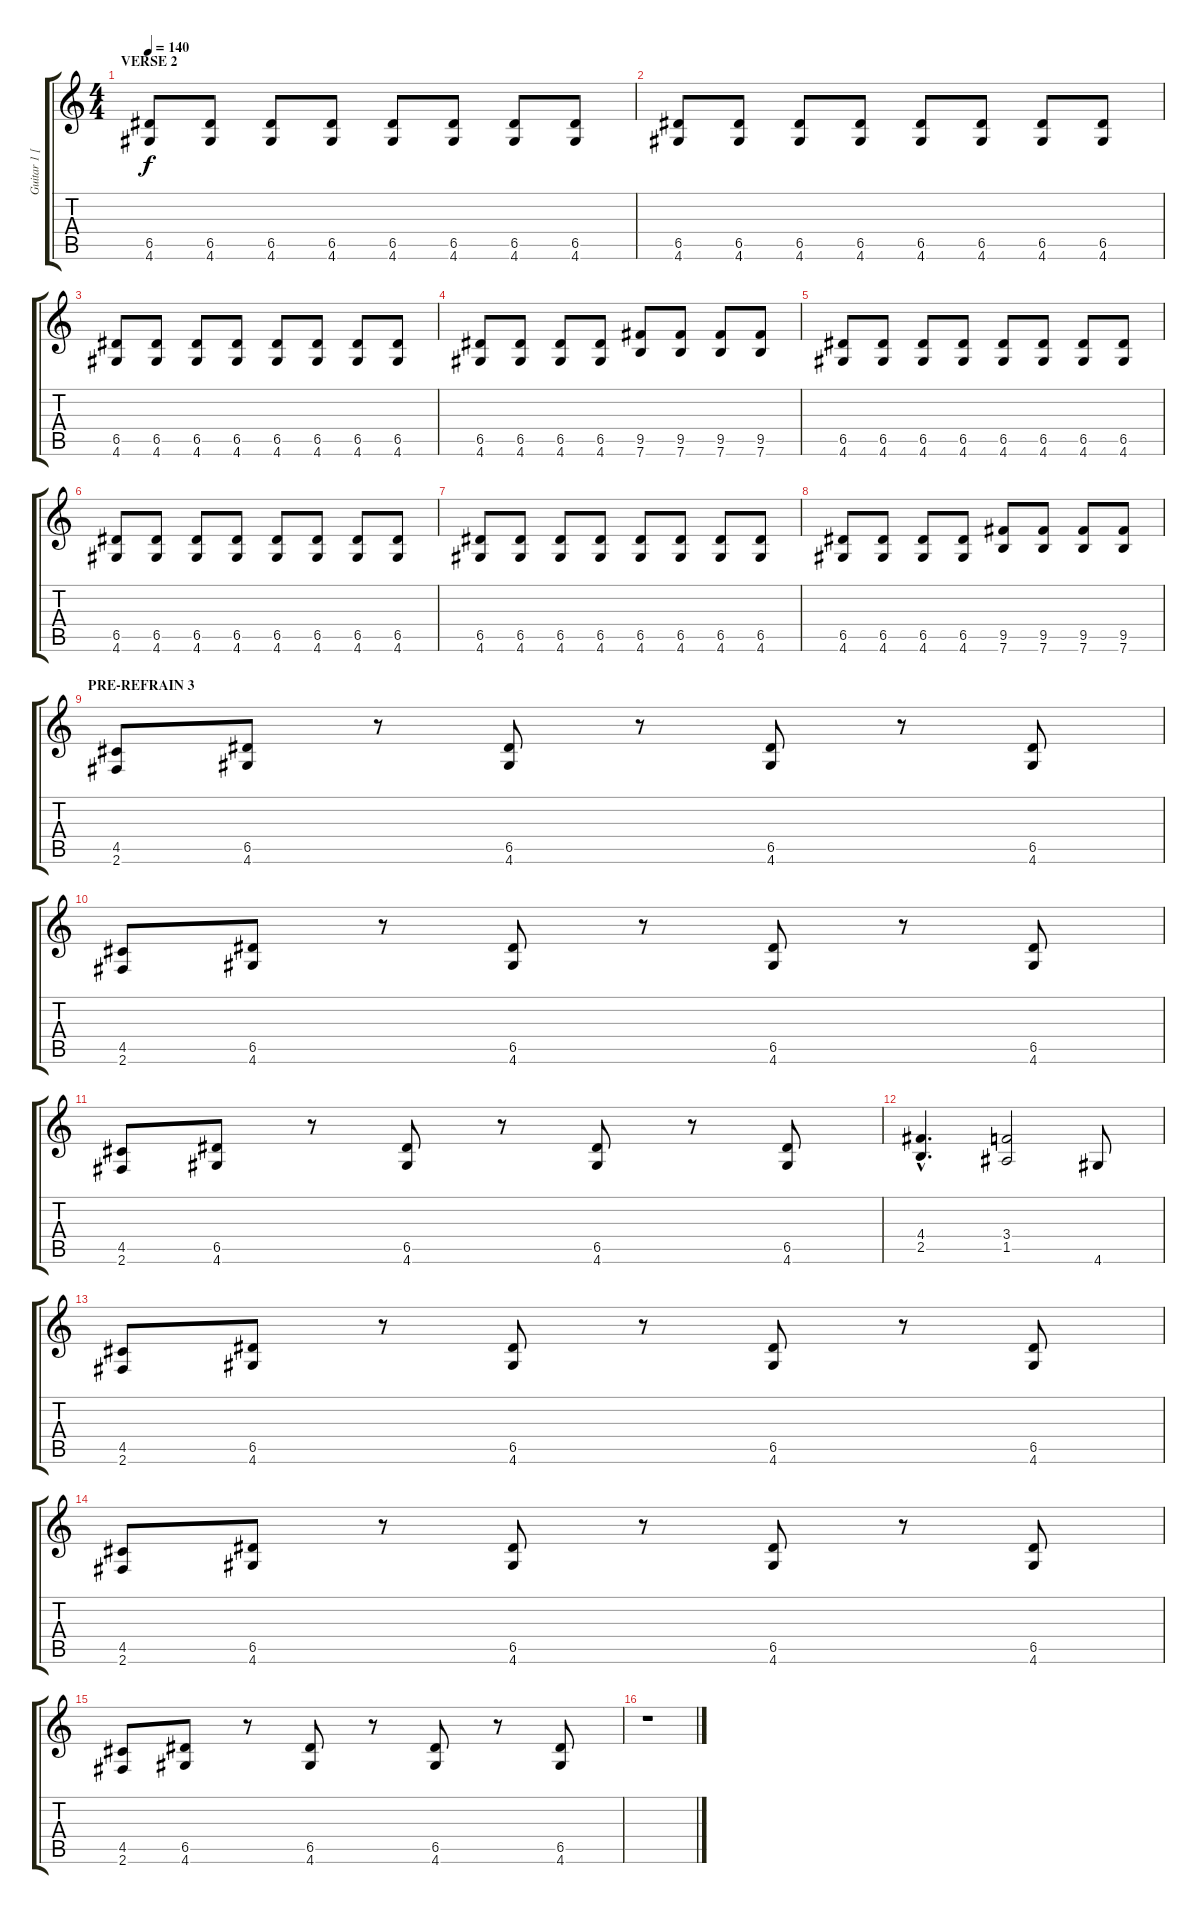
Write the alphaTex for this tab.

\track ("Guitar 1 [Rhytm]" "Guitar 1 [") {instrument distortionguitar}
\staff {score tabs}
\tuning (E4 B3 G3 D3 A2 E2) {hide}
\ts (4 4)
\section ("" "VERSE 2")
\tempo 140
\clef g2
\ks c
(6.5 4.6).8{dy f} (6.5 4.6).8 (6.5 4.6).8 (6.5 4.6).8 (6.5 4.6).8 (6.5 4.6).8 (6.5 4.6).8 (6.5 4.6).8 |
(6.5 4.6).8 (6.5 4.6).8 (6.5 4.6).8 (6.5 4.6).8 (6.5 4.6).8 (6.5 4.6).8 (6.5 4.6).8 (6.5 4.6).8 |
(6.5 4.6).8 (6.5 4.6).8 (6.5 4.6).8 (6.5 4.6).8 (6.5 4.6).8 (6.5 4.6).8 (6.5 4.6).8 (6.5 4.6).8 |
(6.5 4.6).8 (6.5 4.6).8 (6.5 4.6).8 (6.5 4.6).8 (9.5 7.6).8 (9.5 7.6).8 (9.5 7.6).8 (9.5 7.6).8 |
(6.5 4.6).8 (6.5 4.6).8 (6.5 4.6).8 (6.5 4.6).8 (6.5 4.6).8 (6.5 4.6).8 (6.5 4.6).8 (6.5 4.6).8 |
(6.5 4.6).8 (6.5 4.6).8 (6.5 4.6).8 (6.5 4.6).8 (6.5 4.6).8 (6.5 4.6).8 (6.5 4.6).8 (6.5 4.6).8 |
(6.5 4.6).8 (6.5 4.6).8 (6.5 4.6).8 (6.5 4.6).8 (6.5 4.6).8 (6.5 4.6).8 (6.5 4.6).8 (6.5 4.6).8 |
(6.5 4.6).8 (6.5 4.6).8 (6.5 4.6).8 (6.5 4.6).8 (9.5 7.6).8 (9.5 7.6).8 (9.5 7.6).8 (9.5 7.6).8 |
\section ("" "PRE-REFRAIN 3")
(4.5 2.6).8 (6.5 4.6).8 r.8 (6.5 4.6).8 r.8 (6.5 4.6).8 r.8 (6.5 4.6).8 |
(4.5 2.6).8 (6.5 4.6).8 r.8 (6.5 4.6).8 r.8 (6.5 4.6).8 r.8 (6.5 4.6).8 |
(4.5 2.6).8 (6.5 4.6).8 r.8 (6.5 4.6).8 r.8 (6.5 4.6).8 r.8 (6.5 4.6).8 |
(4.4{hac} 2.5{hac}).4{d} (3.4 1.5).2 4.6.8 |
(4.5 2.6).8 (6.5 4.6).8 r.8 (6.5 4.6).8 r.8 (6.5 4.6).8 r.8 (6.5 4.6).8 |
(4.5 2.6).8 (6.5 4.6).8 r.8 (6.5 4.6).8 r.8 (6.5 4.6).8 r.8 (6.5 4.6).8 |
(4.5 2.6).8 (6.5 4.6).8 r.8 (6.5 4.6).8 r.8 (6.5 4.6).8 r.8 (6.5 4.6).8 |
r.1
